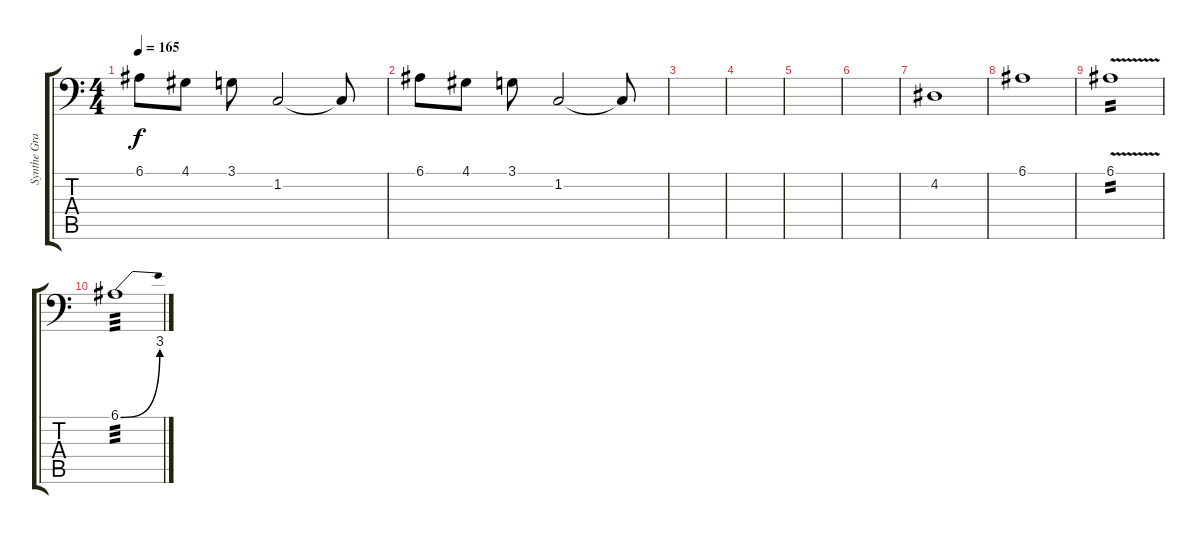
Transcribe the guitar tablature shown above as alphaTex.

\track ("Synthe Grave" "Synthe Gra") {instrument lead2sawtooth}
\staff {score tabs}
\tuning (E3 B2 G2 D2 A1 E1) {hide}
\ts (4 4)
\tempo 165
\clef f4
\ks c
6.1.8{dy f} 4.1.8 3.1.8 1.2.2 1.2{t}.8 |
6.1.8 4.1.8 3.1.8 1.2.2 1.2{t}.8 |
|
|
|
|
4.2.1 |
6.1.1 |
6.1{v}.1{tp 2} |
6.1{be (bend 0 0 60 12)}.1{tp 3}
